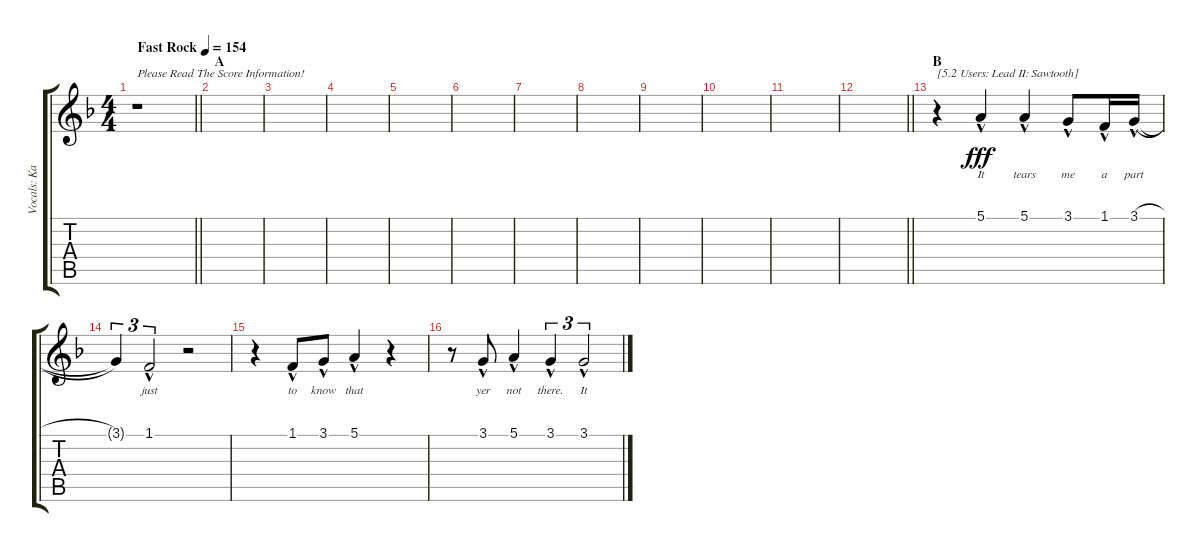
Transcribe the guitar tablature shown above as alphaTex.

\track ("Vocals: Kal" "Vocals: Ka") {instrument lead2sawtooth}
\staff {score tabs}
\tuning (E4 B3 G3 D3 A2 E2) {hide}
\ts (4 4)
\tempo (154 "Fast Rock")
\clef g2
\barLineRight lightlight
\ks f
r.1{txt "Please Read The Score Information!" dy fff instrument lead2sawtooth} |
\section ("" "A")
|
|
|
|
|
|
|
|
|
|
\barLineRight lightlight
|
\section ("" "B")
r.4{txt "[5.2 Users: Lead II: Sawtooth]"} 5.1{hac}.4{lyrics (0 "It") lyrics (1 "") lyrics (2 "") lyrics (3 "") lyrics (4 "")} 5.1{hac}.4{lyrics (0 "tears") lyrics (1 "") lyrics (2 "") lyrics (3 "") lyrics (4 "")} 3.1{hac}.8{lyrics (0 "me") lyrics (1 "") lyrics (2 "") lyrics (3 "") lyrics (4 "")} 1.1{hac}.16{lyrics (0 "a") lyrics (1 "") lyrics (2 "") lyrics (3 "") lyrics (4 "")} 3.1{h hac}.16{lyrics (0 "part") lyrics (1 "") lyrics (2 "") lyrics (3 "") lyrics (4 "")} |
3.1{t}.4{tu (3 2) lyrics (0 "") lyrics (1 "") lyrics (2 "") lyrics (3 "") lyrics (4 "")} 1.1{hac}.2{tu (3 2) lyrics (0 "just") lyrics (1 "") lyrics (2 "") lyrics (3 "") lyrics (4 "")} r.2 |
r.4 1.1{hac}.8{lyrics (0 "to") lyrics (1 "") lyrics (2 "") lyrics (3 "") lyrics (4 "")} 3.1{hac}.8{lyrics (0 "know") lyrics (1 "") lyrics (2 "") lyrics (3 "") lyrics (4 "")} 5.1{hac}.4{lyrics (0 "that") lyrics (1 "") lyrics (2 "") lyrics (3 "") lyrics (4 "")} r.4 |
r.8 3.1{hac}.8{lyrics (0 "yer") lyrics (1 "") lyrics (2 "") lyrics (3 "") lyrics (4 "")} 5.1{hac}.4{lyrics (0 "not") lyrics (1 "") lyrics (2 "") lyrics (3 "") lyrics (4 "")} 3.1{hac}.4{tu (3 2) lyrics (0 "there.") lyrics (1 "") lyrics (2 "") lyrics (3 "") lyrics (4 "")} 3.1{hac}.2{tu (3 2) lyrics (0 "It") lyrics (1 "") lyrics (2 "") lyrics (3 "") lyrics (4 "")}
